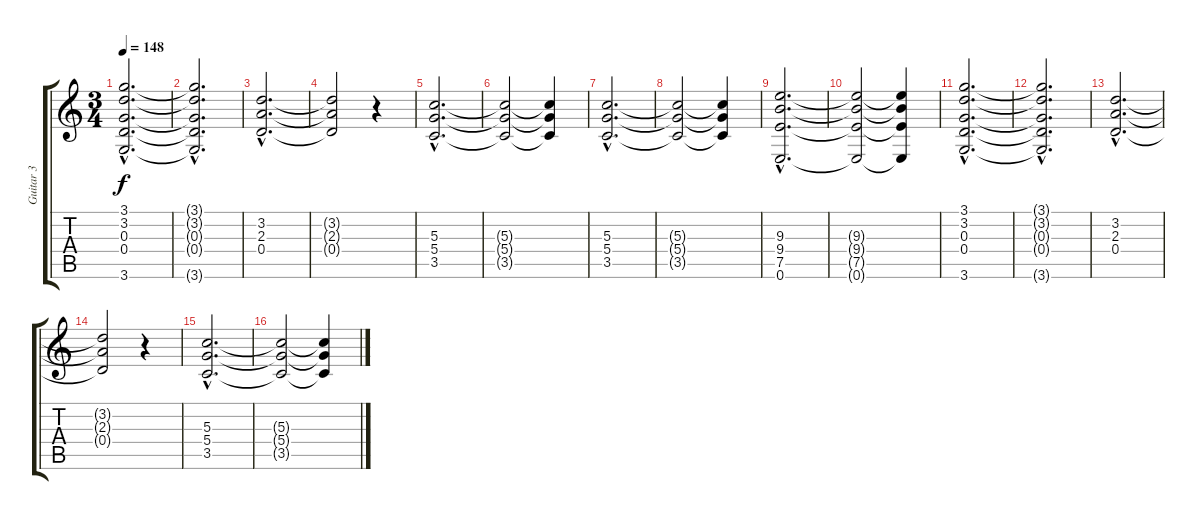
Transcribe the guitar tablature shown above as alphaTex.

\track ("Guitar 3" "Guitar 3") {instrument electricguitarjazz}
\staff {score tabs}
\tuning (E4 B3 G3 D3 A2 E2) {hide}
\ts (3 4)
\tempo 148
\clef g2
\ks c
(3.1{hac} 3.2{hac} 0.3{hac} 0.4{hac} 3.6{hac}).2{d dy f} |
(3.1{hac t} 3.2{hac t} 0.3{hac t} 0.4{hac t} 3.6{hac t}).2{d} |
(3.2{hac} 2.3{hac} 0.4{hac}).2{d} |
(3.2{t} 2.3{t} 0.4{t}).2 r.4 |
(5.3{hac} 5.4{hac} 3.5{hac}).2{d} |
(5.3{t} 5.4{t} 3.5{t}).2 (5.3{t} 5.4{t} 3.5{t}).4 |
(5.3{hac} 5.4{hac} 3.5{hac}).2{d} |
(5.3{t} 5.4{t} 3.5{t}).2 (5.3{t} 5.4{t} 3.5{t}).4 |
(9.3{hac} 9.4{hac} 7.5{hac} 0.6{hac}).2{d} |
(9.3{t} 9.4{t} 7.5{t} 0.6{t}).2 (9.3{t} 9.4{t} 7.5{t} 0.6{t}).4 |
(3.1{hac} 3.2{hac} 0.3{hac} 0.4{hac} 3.6{hac}).2{d} |
(3.1{hac t} 3.2{hac t} 0.3{hac t} 0.4{hac t} 3.6{hac t}).2{d} |
(3.2{hac} 2.3{hac} 0.4{hac}).2{d} |
(3.2{t} 2.3{t} 0.4{t}).2 r.4 |
(5.3{hac} 5.4{hac} 3.5{hac}).2{d} |
(5.3{t} 5.4{t} 3.5{t}).2 (5.3{t} 5.4{t} 3.5{t}).4
